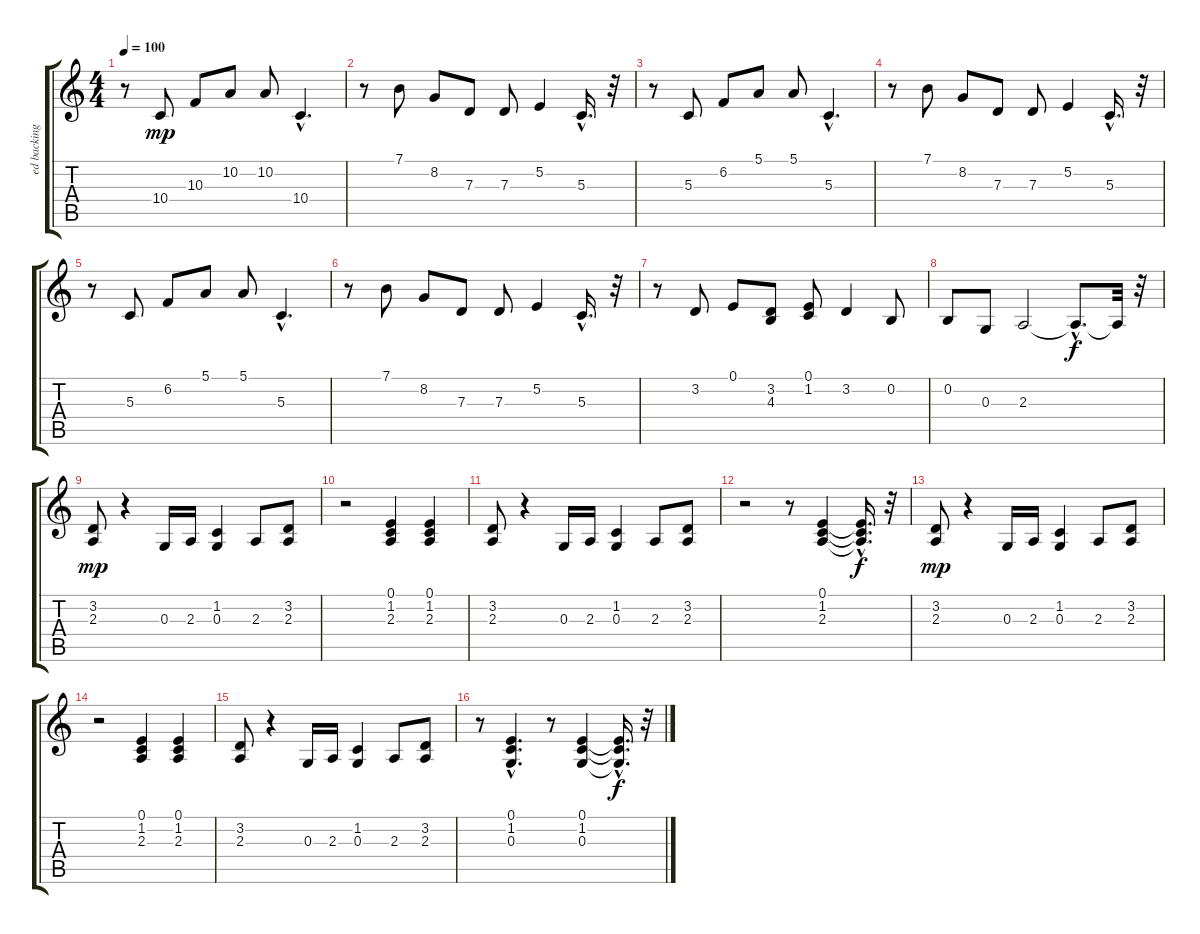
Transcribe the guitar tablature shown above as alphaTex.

\track ("ed backing piano" "ed backing") {instrument electricgrandpiano}
\staff {score tabs}
\tuning (E4 B3 G3 D3 A2 E2) {hide}
\ts (4 4)
\tempo 100
\clef g2
\ks c
r.8{dy f} 10.4.8{dy mp} 10.3.8 10.2.8 10.2.8 10.4{hac}.4{d} |
r.8 7.1.8 8.2.8 7.3.8 7.3.8 5.2.4 5.3{hac}.16{d} r.32 |
r.8 5.3.8 6.2.8 5.1.8 5.1.8 5.3{hac}.4{d} |
r.8 7.1.8 8.2.8 7.3.8 7.3.8 5.2.4 5.3{hac}.16{d} r.32 |
r.8 5.3.8 6.2.8 5.1.8 5.1.8 5.3{hac}.4{d} |
r.8 7.1.8 8.2.8 7.3.8 7.3.8 5.2.4 5.3{hac}.16{d} r.32 |
r.8 3.2.8 0.1.8 (3.2 4.3).8 (0.1 1.2).8 3.2.4 0.2.8 |
0.2.8 0.3.8 2.3.2 2.3{hac t}.8{d dy f} 2.3{t}.32 r.32 |
(3.2 2.3).8{dy mp} r.4 0.3.16 2.3.16 (1.2 0.3).4 2.3.8 (3.2 2.3).8 |
r.2 (0.1 1.2 2.3).4 (0.1 1.2 2.3).4 |
(3.2 2.3).8 r.4 0.3.16 2.3.16 (1.2 0.3).4 2.3.8 (3.2 2.3).8 |
r.2 r.8 (0.1 1.2 2.3).4 (0.1{hac t} 1.2{hac t} 2.3{hac t}).16{d dy f} r.32 |
(3.2 2.3).8{dy mp} r.4 0.3.16 2.3.16 (1.2 0.3).4 2.3.8 (3.2 2.3).8 |
r.2 (0.1 1.2 2.3).4 (0.1 1.2 2.3).4 |
(3.2 2.3).8 r.4 0.3.16 2.3.16 (1.2 0.3).4 2.3.8 (3.2 2.3).8 |
r.8 (0.1{hac} 1.2{hac} 0.3{hac}).4{d} r.8 (0.1 1.2 0.3).4 (0.1{hac t} 1.2{hac t} 0.3{hac t}).16{d dy f} r.32
